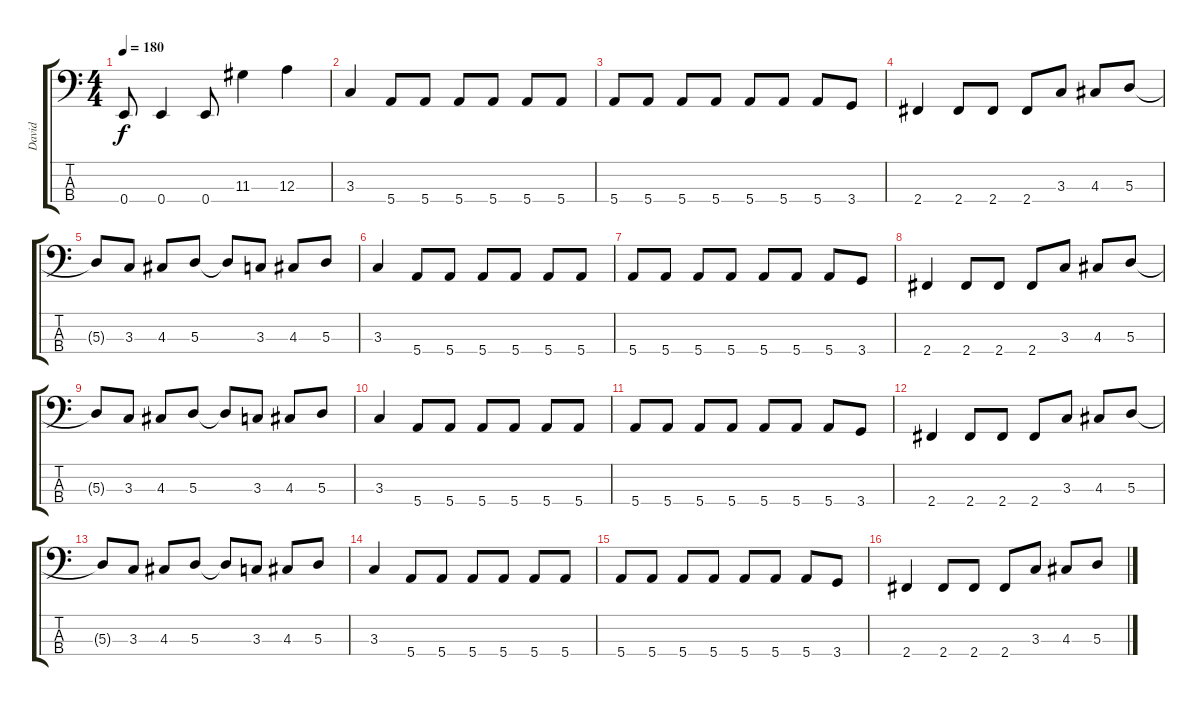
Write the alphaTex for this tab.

\track ("David" "David") {instrument slapbass2}
\staff {score tabs}
\tuning (G2 D2 A1 E1) {hide}
\ts (4 4)
\tempo 180
\clef f4
\ks c
0.4.8{dy f} 0.4.4 0.4.8 11.3.4 12.3.4 |
3.3.4 5.4.8 5.4.8 5.4.8 5.4.8 5.4.8 5.4.8 |
5.4.8 5.4.8 5.4.8 5.4.8 5.4.8 5.4.8 5.4.8 3.4.8 |
2.4.4 2.4.8 2.4.8 2.4.8 3.3.8 4.3.8 5.3.8 |
5.3{t}.8 3.3.8 4.3.8 5.3.8 5.3{t}.8 3.3.8 4.3.8 5.3.8 |
3.3.4 5.4.8 5.4.8 5.4.8 5.4.8 5.4.8 5.4.8 |
5.4.8 5.4.8 5.4.8 5.4.8 5.4.8 5.4.8 5.4.8 3.4.8 |
2.4.4 2.4.8 2.4.8 2.4.8 3.3.8 4.3.8 5.3.8 |
5.3{t}.8 3.3.8 4.3.8 5.3.8 5.3{t}.8 3.3.8 4.3.8 5.3.8 |
3.3.4 5.4.8 5.4.8 5.4.8 5.4.8 5.4.8 5.4.8 |
5.4.8 5.4.8 5.4.8 5.4.8 5.4.8 5.4.8 5.4.8 3.4.8 |
2.4.4 2.4.8 2.4.8 2.4.8 3.3.8 4.3.8 5.3.8 |
5.3{t}.8 3.3.8 4.3.8 5.3.8 5.3{t}.8 3.3.8 4.3.8 5.3.8 |
3.3.4 5.4.8 5.4.8 5.4.8 5.4.8 5.4.8 5.4.8 |
5.4.8 5.4.8 5.4.8 5.4.8 5.4.8 5.4.8 5.4.8 3.4.8 |
2.4.4 2.4.8 2.4.8 2.4.8 3.3.8 4.3.8 5.3.8
